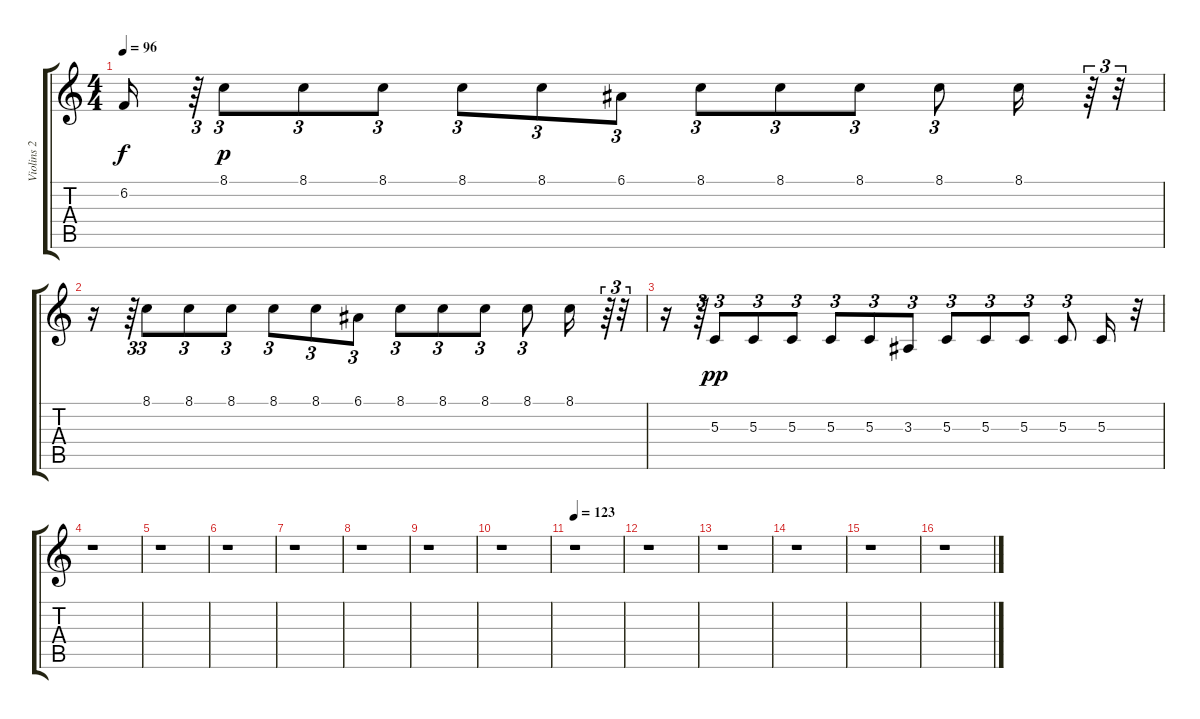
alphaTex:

\track ("Violins 2" "Violins 2") {instrument stringensemble1}
\staff {score tabs}
\tuning (E4 B3 G3 D3 A2 E2) {hide}
\ts (4 4)
\tempo 96
\clef g2
\ks c
6.2{t}.16{dy f} r.64{tu (3 2)} 8.1.8{tu (3 2) dy p} 8.1.8{tu (3 2)} 8.1.8{tu (3 2)} 8.1.8{tu (3 2)} 8.1.8{tu (3 2)} 6.1.8{tu (3 2)} 8.1.8{tu (3 2)} 8.1.8{tu (3 2)} 8.1.8{tu (3 2)} 8.1.8{tu (3 2)} 8.1.16 r.64{tu (3 2)} r.32{tu (3 2)} |
r.16 r.64{tu (3 2)} 8.1.8{tu (3 2)} 8.1.8{tu (3 2)} 8.1.8{tu (3 2)} 8.1.8{tu (3 2)} 8.1.8{tu (3 2)} 6.1.8{tu (3 2)} 8.1.8{tu (3 2)} 8.1.8{tu (3 2)} 8.1.8{tu (3 2)} 8.1.8{tu (3 2)} 8.1.16 r.64{tu (3 2)} r.32{tu (3 2)} |
r.16 r.64{tu (3 2)} 5.3.8{tu (3 2) dy pp} 5.3.8{tu (3 2)} 5.3.8{tu (3 2)} 5.3.8{tu (3 2)} 5.3.8{tu (3 2)} 3.3.8{tu (3 2)} 5.3.8{tu (3 2)} 5.3.8{tu (3 2)} 5.3.8{tu (3 2)} 5.3.8{tu (3 2)} 5.3.16 r.32 |
r.1 |
r.1 |
r.1 |
r.1 |
r.1 |
r.1 |
r.1 |
\tempo 123
r.1 |
r.1 |
r.1 |
r.1 |
r.1 |
r.1
